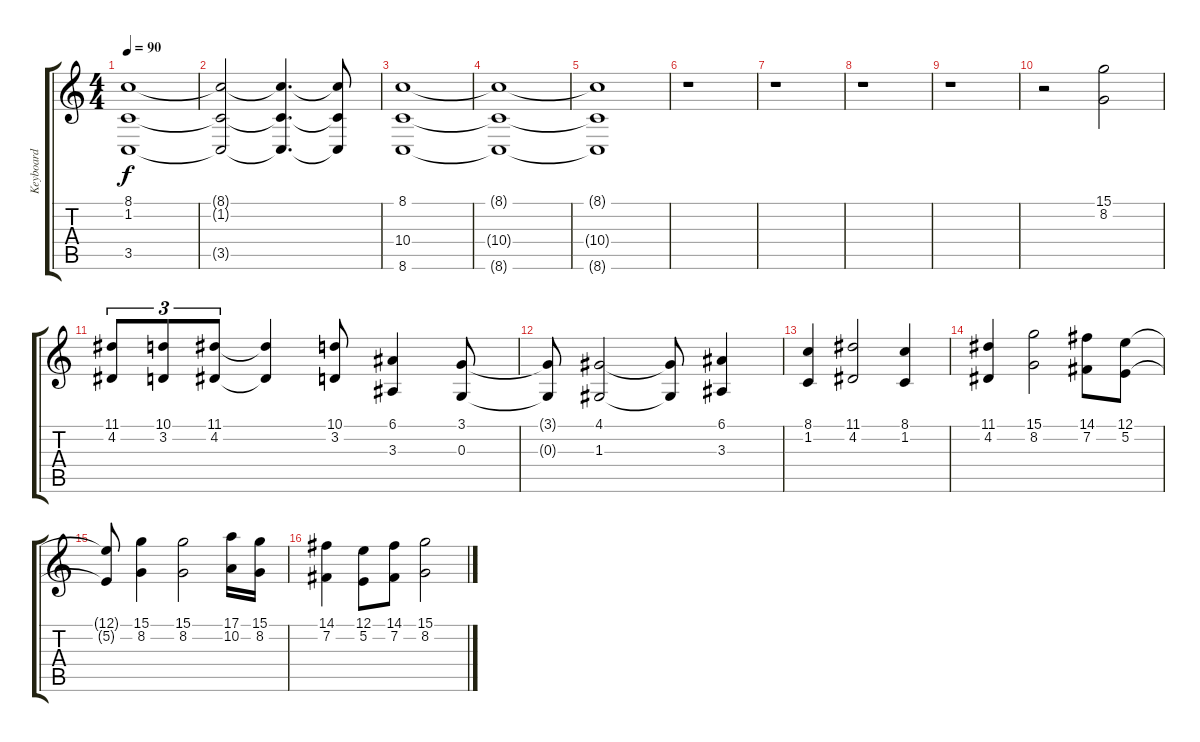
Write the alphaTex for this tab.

\track ("Keyboard" "Keyboard") {instrument stringensemble1}
\staff {score tabs}
\tuning (E4 B3 G3 D3 A2 E2) {hide}
\ts (4 4)
\tempo 90
\clef g2
\ks c
(8.1{t} 1.2{t} 3.5{t}).1{dy f} |
(8.1{t} 1.2{t} 3.5{t}).2 (8.1{t} 1.2{t} 3.5{t}).4{d volume 3} (8.1{t} 1.2{t} 3.5{t}).8 |
(8.1 10.4 8.6).1{volume 14} |
(8.1{t} 10.4{t} 8.6{t}).1 |
(8.1{t} 10.4{t} 8.6{t}).1 |
r.1 |
r.1 |
r.1 |
r.1 |
r.2 (15.1 8.2).2{instrument panflute} |
(11.1 4.2).8{tu (3 2)} (10.1 3.2).8{tu (3 2)} (11.1 4.2).8{tu (3 2)} (11.1{t} 4.2{t}).4 (10.1 3.2).8 (6.1 3.3).4 (3.1 0.3).8 |
(3.1{t} 0.3{t}).8 (4.1 1.3).2 (4.1{t} 1.3{t}).8 (6.1 3.3).4 |
(8.1 1.2).4 (11.1 4.2).2 (8.1 1.2).4 |
(11.1 4.2).4 (15.1 8.2).2 (14.1 7.2).8 (12.1 5.2).8 |
(12.1{t} 5.2{t}).8 (15.1 8.2).4 (15.1 8.2).2 (17.1 10.2).16 (15.1 8.2).16 |
(14.1 7.2).4 (12.1 5.2).8 (14.1 7.2).8 (15.1 8.2).2
